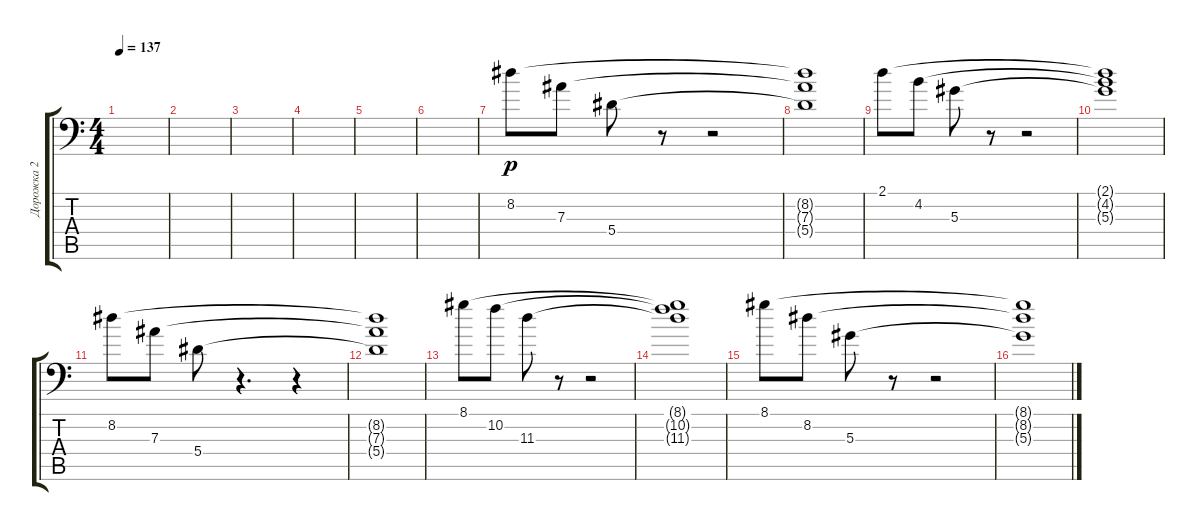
\track ("Дорожка 2" "Дорожка 2") {instrument overdrivenguitar}
\staff {score tabs}
\tuning (C4 G3 Eb3 Bb2 F2 Bb1) {hide}
\ts (4 4)
\tempo 137
\clef f4
\ks c
|
|
|
|
|
|
8.2.8{dy p} 7.3.8 5.4.8 r.8 r.2 |
(8.2{t} 7.3{t} 5.4{t}).1 |
2.1.8 4.2.8 5.3.8 r.8 r.2 |
(2.1{t} 4.2{t} 5.3{t}).1 |
8.2.8 7.3.8 5.4.8 r.4{d} r.4 |
(8.2{t} 7.3{t} 5.4{t}).1 |
8.1.8 10.2.8 11.3.8 r.8 r.2 |
(8.1{t} 10.2{t} 11.3{t}).1 |
8.1.8 8.2.8 5.3.8 r.8 r.2 |
(8.1{t} 8.2{t} 5.3{t}).1
